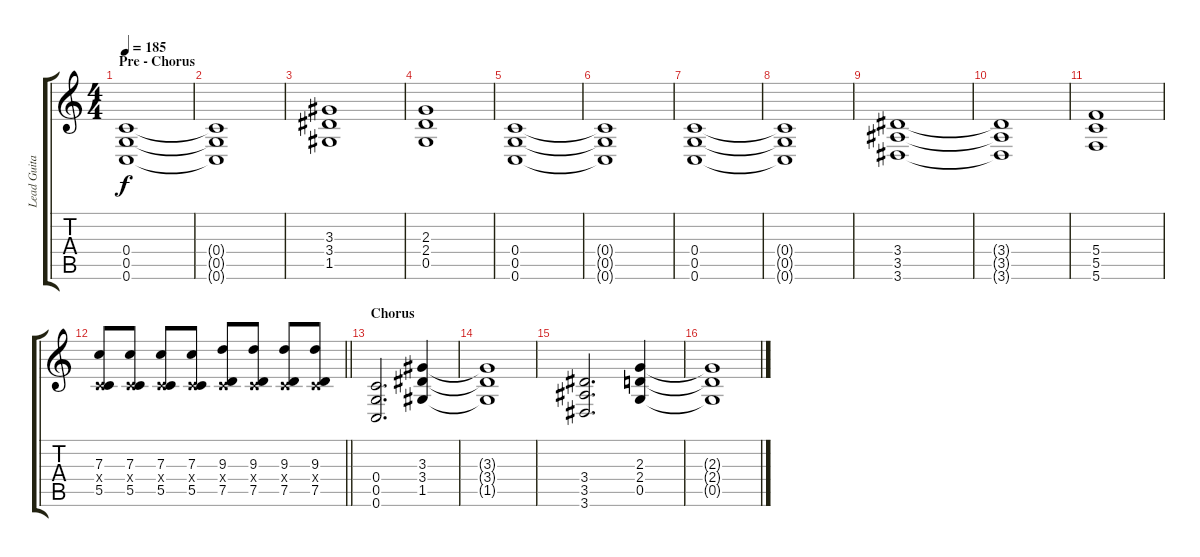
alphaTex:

\track ("Lead Guitar (Roger Sjunnesson)" "Lead Guita") {instrument distortionguitar}
\staff {score tabs}
\tuning (D4 A3 F3 C3 G2 C2) {hide}
\ts (4 4)
\section ("" "Pre - Chorus")
\tempo 185
\clef g2
\ks c
(0.4 0.5 0.6).1{dy f} |
(0.4{t} 0.5{t} 0.6{t}).1 |
(3.3 3.4 1.5).1 |
(2.3 2.4 0.5).1 |
(0.4 0.5 0.6).1 |
(0.4{t} 0.5{t} 0.6{t}).1 |
(0.4 0.5 0.6).1 |
(0.4{t} 0.5{t} 0.6{t}).1 |
(3.4 3.5 3.6).1 |
(3.4{t} 3.5{t} 3.6{t}).1 |
(5.4 5.5 5.6).1 |
\barLineRight lightlight
(7.3 0.4{x} 5.5).8 (7.3 0.4{x} 5.5).8 (7.3 0.4{x} 5.5).8 (7.3 0.4{x} 5.5).8 (9.3 0.4{x} 7.5).8 (9.3 0.4{x} 7.5).8 (9.3 0.4{x} 7.5).8 (9.3 0.4{x} 7.5).8 |
\section ("" "Chorus")
(0.4 0.5 0.6).2{d} (3.3 3.4 1.5).4 |
(3.3{t} 3.4{t} 1.5{t}).1 |
(3.4 3.5 3.6).2{d} (2.3 2.4 0.5).4 |
(2.3{t} 2.4{t} 0.5{t}).1
